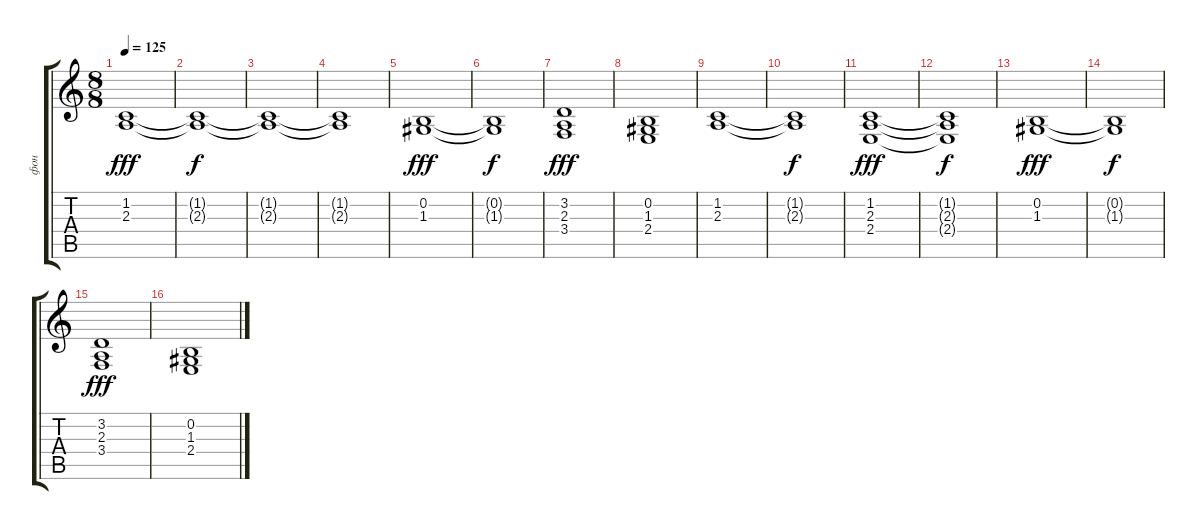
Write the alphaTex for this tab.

\track ("фон" "фон") {instrument synthstrings1}
\staff {score tabs}
\tuning (E4 B3 G3 D3 A2 E2) {hide}
\ts (8 8)
\tempo 125
\clef g2
\ks c
(1.2 2.3).1{dy fff} |
(1.2{t} 2.3{t}).1{dy f} |
(1.2{t} 2.3{t}).1 |
(1.2{t} 2.3{t}).1 |
(0.2 1.3).1{dy fff} |
(0.2{t} 1.3{t}).1{dy f} |
(3.2 2.3 3.4).1{dy fff} |
(0.2 1.3 2.4).1 |
(1.2 2.3).1 |
(1.2{t} 2.3{t}).1{dy f} |
(1.2 2.3 2.4).1{dy fff} |
(1.2{t} 2.3{t} 2.4{t}).1{dy f} |
(0.2 1.3).1{dy fff} |
(0.2{t} 1.3{t}).1{dy f} |
(3.2 2.3 3.4).1{dy fff} |
(0.2 1.3 2.4).1
